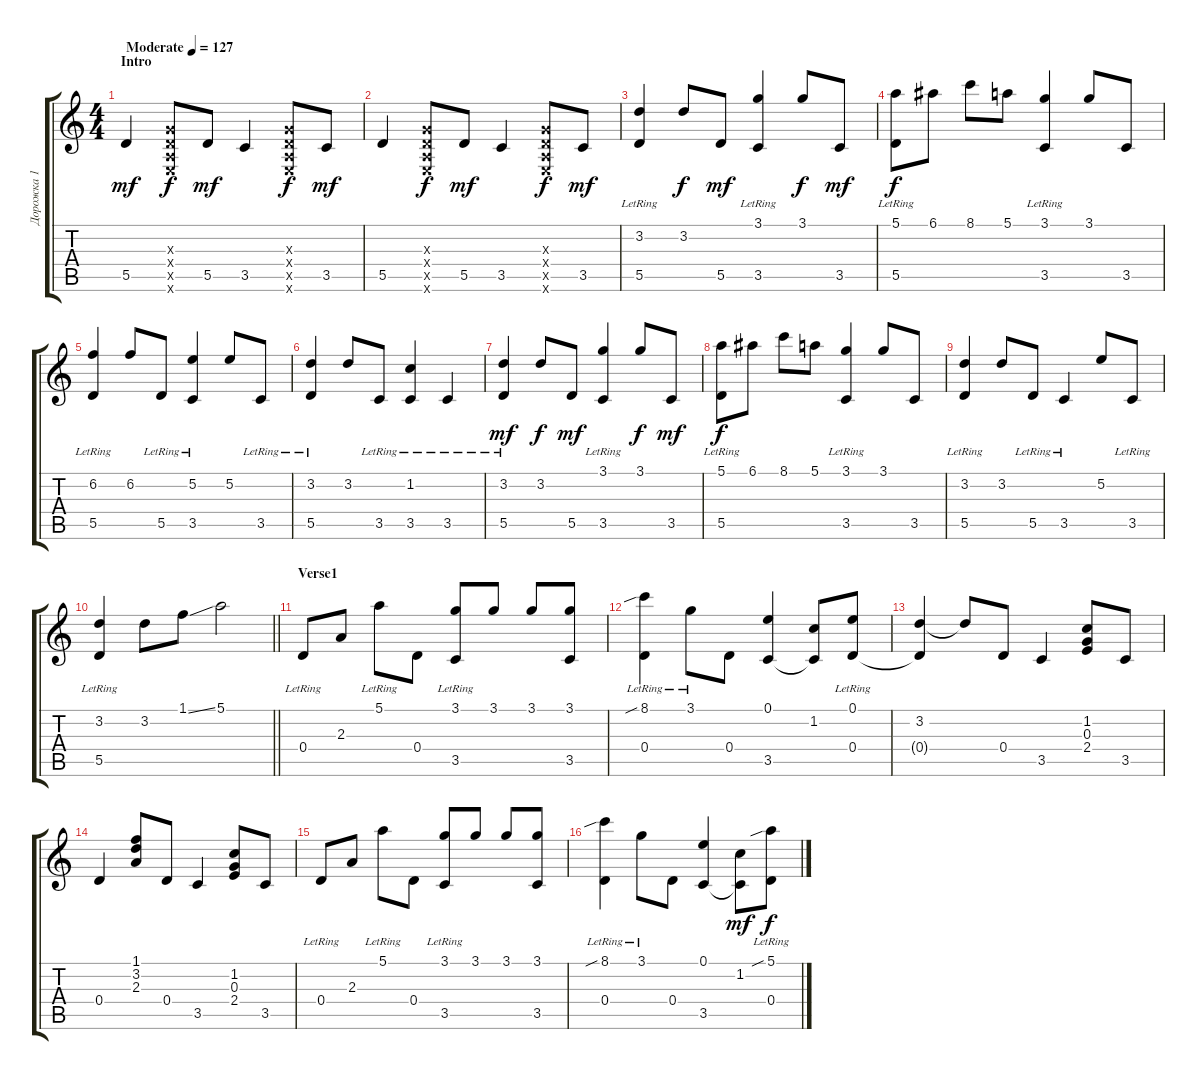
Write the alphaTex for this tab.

\track ("Дорожка 1" "Дорожка 1") {instrument acousticguitarsteel}
\staff {score tabs}
\tuning (E4 B3 G3 D3 A2 E2) {hide}
\ts (4 4)
\section ("" "Intro")
\tempo (127 "Moderate")
\clef g2
\ks c
5.5.4{dy mf instrument acousticguitarsteel} (0.3{x} 0.4{x} 0.5{x} 0.6{x}).8{dy f} 5.5.8{dy mf} 3.5.4 (0.3{x} 0.4{x} 0.5{x} 0.6{x}).8{dy f} 3.5.8{dy mf} |
5.5.4 (0.3{x} 0.4{x} 0.5{x} 0.6{x}).8{dy f} 5.5.8{dy mf} 3.5.4 (0.3{x} 0.4{x} 0.5{x} 0.6{x}).8{dy f} 3.5.8{dy mf} |
(3.2 5.5{lr}).4 3.2.8{dy f} 5.5.8{dy mf} (3.1 3.5{lr}).4 3.1.8{dy f} 3.5.8{dy mf} |
(5.1 5.5{lr}).8{dy f} 6.1.8 8.1.8 5.1.8 (3.1 3.5{lr}).4 3.1.8 3.5.8 |
(6.2 5.5{lr}).4 6.2.8 5.5{lr}.8 (5.2 3.5{lr}).4 5.2.8 3.5{lr}.8 |
(3.2 5.5{lr}).4 3.2.8 3.5{lr}.8 (1.2 3.5{lr}).4 3.5{lr}.4 |
(3.2 5.5{lr}).4{dy mf} 3.2.8{dy f} 5.5.8{dy mf} (3.1 3.5{lr}).4 3.1.8{dy f} 3.5.8{dy mf} |
(5.1 5.5{lr}).8{dy f} 6.1.8 8.1.8 5.1.8 (3.1 3.5{lr}).4 3.1.8 3.5.8 |
(3.2 5.5{lr}).4 3.2.8 5.5{lr}.8 3.5{lr}.4 5.2.8 3.5{lr}.8 |
\barLineRight lightlight
(3.2 5.5{lr}).4 3.2.8 1.1{ss}.8 5.1.2 |
\section ("" "Verse1")
0.4{lr}.8 2.3.8 5.1{lr}.8 0.4.8 (3.1 3.5{lr}).8 3.1.8 3.1.8 (3.1 3.5).8 |
(8.1{sib} 0.4{lr}).4 3.1{lr}.8 0.4.8 (0.1 3.5).4 (1.2 3.5{t}).8 (0.1 0.4{lr}).8 |
(3.2 0.4{t}).4 3.2{t}.8 0.4.8 3.5.4 (1.2 0.3 2.4).8 3.5.8 |
0.4.4 (1.1 3.2 2.3).8 0.4.8 3.5.4 (1.2 0.3 2.4).8 3.5.8 |
0.4{lr}.8 2.3.8 5.1{lr}.8 0.4.8 (3.1 3.5{lr}).8 3.1.8 3.1.8 (3.1 3.5).8 |
(8.1{sib} 0.4{lr}).4 3.1{lr}.8 0.4.8 (0.1 3.5).4 (1.2 3.5{t}).8{dy mf} (5.1{sib} 0.4{lr}).8{dy f}
